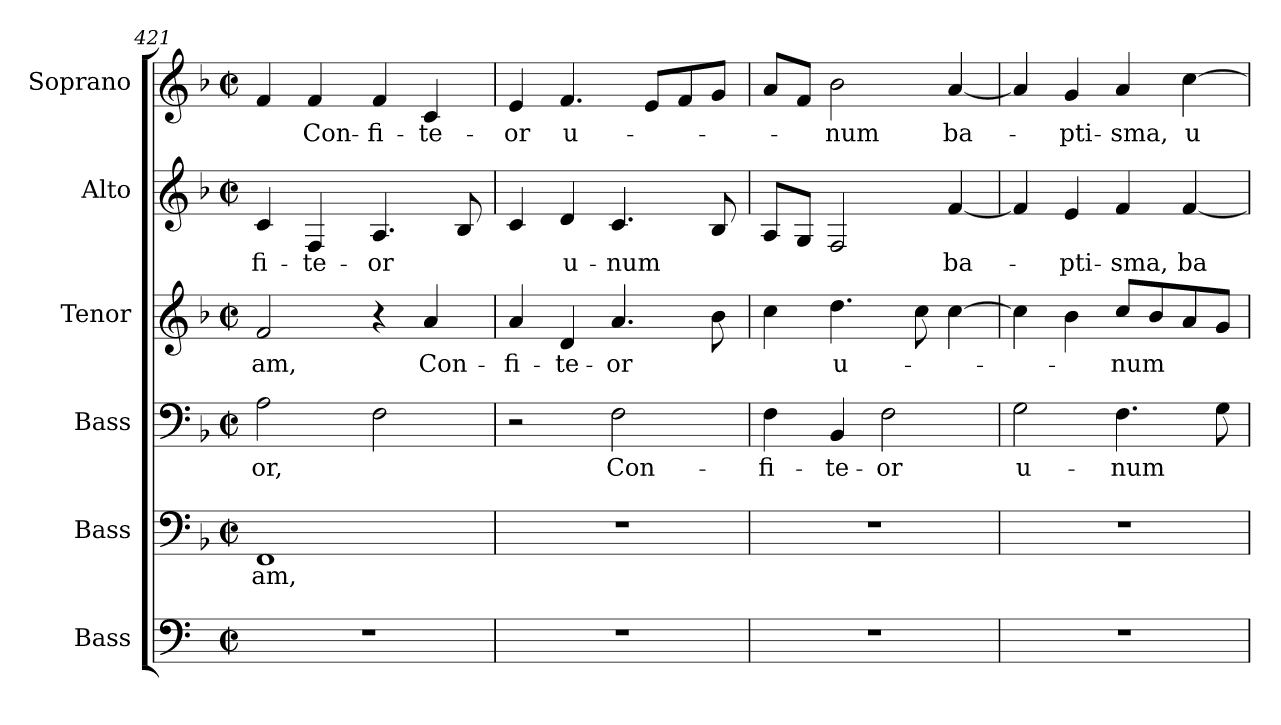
**kern	**kern	**text	**kern	**text	**kern	**text	**kern	**text	**kern	**text
*part6	*part5	*part5	*part4	*part4	*part3	*part3	*part2	*part2	*part1	*part1
*staff6	*staff5	*staff5	*staff4	*staff4	*staff3	*staff3	*staff2	*staff2	*staff1	*staff1
*I"Bass	*I"Bass	*	*I"Bass	*	*I"Tenor	*	*I"Alto	*	*I"Soprano	*
*I'B.	*I'B.	*	*I'B.	*	*I'T.	*	*I'A.	*	*I'S.	*
*clefF4	*clefF4	*	*clefF4	*	*clefG2	*	*clefG2	*	*clefG2	*
*	*	*	*	*	*ITrd7c12	*	*ITrd7c12	*	*	*
*k[]	*k[b-]	*	*k[b-]	*	*k[b-]	*	*k[b-]	*	*k[b-]	*
*C:	*F:	*	*F:	*	*F:	*	*F:	*	*F:	*
*M2/2	*M2/2	*	*M2/2	*	*M2/2	*	*M2/2	*	*M2/2	*
*met(c|)	*met(c|)	*	*met(c|)	*	*met(c|)	*	*met(c|)	*	*met(c|)	*
=421	=421	=421	=421	=421	=421	=421	=421	=421	=421	=421
!	!	!LO:LY:b:color=#000000	!	!	!	!	!	!	!	!
!	!	!	!	!LO:LY:b:color=#000000	!	!	!	!	!	!
!	!	!	!	!	!	!LO:LY:b:color=#000000	!	!	!	!
!	!	!	!	!	!	!	!	!LO:LY:b:color=#000000	!	!
1r	1FFi	-am,	2Ai\	-or,	2Fi/	-am,	4Ci/	-fi-	4fi/	.
!	!	!	!	!	!	!	!	!LO:LY:b:color=#000000	!	!
!	!	!	!	!	!	!	!	!	!	!LO:LY:b:color=#000000
.	.	.	.	.	.	.	4FFi/	-te-	4fi/	Con-
!	!	!	!	!	!	!	!	!LO:LY:b:color=#000000	!	!
!	!	!	!	!	!	!	!	!	!	!LO:LY:b:color=#000000
.	.	.	2Fi\	.	4r	.	4.AAi/	-or	4fi/	-fi-
!	!	!	!	!	!	!LO:LY:b:color=#000000	!	!	!	!
!	!	!	!	!	!	!	!	!	!	!LO:LY:b:color=#000000
.	.	.	.	.	4Ai/	Con-	.	.	4ci/	-te-
.	.	.	.	.	.	.	8BB-i/	.	.	.
=422	=422	=422	=422	=422	=422	=422	=422	=422	=422	=422
!	!	!	!	!	!	!LO:LY:b:color=#000000	!	!	!	!
!	!	!	!	!	!	!	!	!	!	!LO:LY:b:color=#000000
1r	1r	.	2r	.	4Ai/	-fi-	4Ci/	.	4ei/	-or
!	!	!	!	!	!	!LO:LY:b:color=#000000	!	!	!	!
!	!	!	!	!	!	!	!	!LO:LY:b:color=#000000	!	!
!	!	!	!	!	!	!	!	!	!	!LO:LY:b:color=#000000
.	.	.	.	.	4Di/	-te-	4Di/	u-	4.fi/	u-
!	!	!	!	!LO:LY:b:color=#000000	!	!	!	!	!	!
!	!	!	!	!	!	!LO:LY:b:color=#000000	!	!	!	!
!	!	!	!	!	!	!	!	!LO:LY:b:color=#000000	!	!
.	.	.	2Fi\	Con-	4.Ai/	-or	4.Ci/	-num	.	.
.	.	.	.	.	.	.	.	.	8ei/L	.
.	.	.	.	.	.	.	.	.	8fi/	.
.	.	.	.	.	8B-i\	.	8BB-i/	.	8gi/J	.
=423	=423	=423	=423	=423	=423	=423	=423	=423	=423	=423
!	!	!	!	!LO:LY:b:color=#000000	!	!	!	!	!	!
1r	1r	.	4Fi\	-fi-	4ci\	.	8AAi/L	.	8ai/L	.
.	.	.	.	.	.	.	8GGi/J	.	8fi/J	.
!	!	!	!	!LO:LY:b:color=#000000	!	!	!	!	!	!
!	!	!	!	!	!	!LO:LY:b:color=#000000	!	!	!	!
!	!	!	!	!	!	!	!	!	!	!LO:LY:b:color=#000000
.	.	.	4BB-i/	-te-	4.di\	u-	2FFi/	.	2b-i\	-num
!	!	!	!	!LO:LY:b:color=#000000	!	!	!	!	!	!
.	.	.	2Fi\	-or	.	.	.	.	.	.
.	.	.	.	.	8ci\	.	.	.	.	.
!	!	!	!	!	!	!	!	!LO:LY:b:color=#000000	!	!
!	!	!	!	!	!	!	!	!	!	!LO:LY:b:color=#000000
.	.	.	.	.	[4ci\	.	[4Fi/	ba-	[4ai/	ba-
=424	=424	=424	=424	=424	=424	=424	=424	=424	=424	=424
!	!	!	!	!LO:LY:b:color=#000000	!	!	!	!	!	!
1r	1r	.	2Gi\	u-	4ci\]	.	4Fi/]	.	4ai/]	.
!	!	!	!	!	!	!	!	!LO:LY:b:color=#000000	!	!
!	!	!	!	!	!	!	!	!	!	!LO:LY:b:color=#000000
.	.	.	.	.	4B-i\	.	4Ei/	-pti-	4gi/	-pti-
!	!	!	!	!LO:LY:b:color=#000000	!	!	!	!	!	!
!	!	!	!	!	!	!LO:LY:b:color=#000000	!	!	!	!
!	!	!	!	!	!	!	!	!LO:LY:b:color=#000000	!	!
!	!	!	!	!	!	!	!	!	!	!LO:LY:b:color=#000000
.	.	.	4.Fi\	-num	8ci/L	-num	4Fi/	-sma,	4ai/	-sma,
.	.	.	.	.	8B-i/	.	.	.	.	.
!	!	!	!	!	!	!	!	!LO:LY:b:color=#000000	!	!
!	!	!	!	!	!	!	!	!	!	!LO:LY:b:color=#000000
.	.	.	.	.	8Ai/	.	[4Fi/	ba-	[4cci\	u-
.	.	.	8Gi\	.	8Gi/J	.	.	.	.	.
=	=	=	=	=	=	=	=	=	=	=
*-	*-	*-	*-	*-	*-	*-	*-	*-	*-	*-
